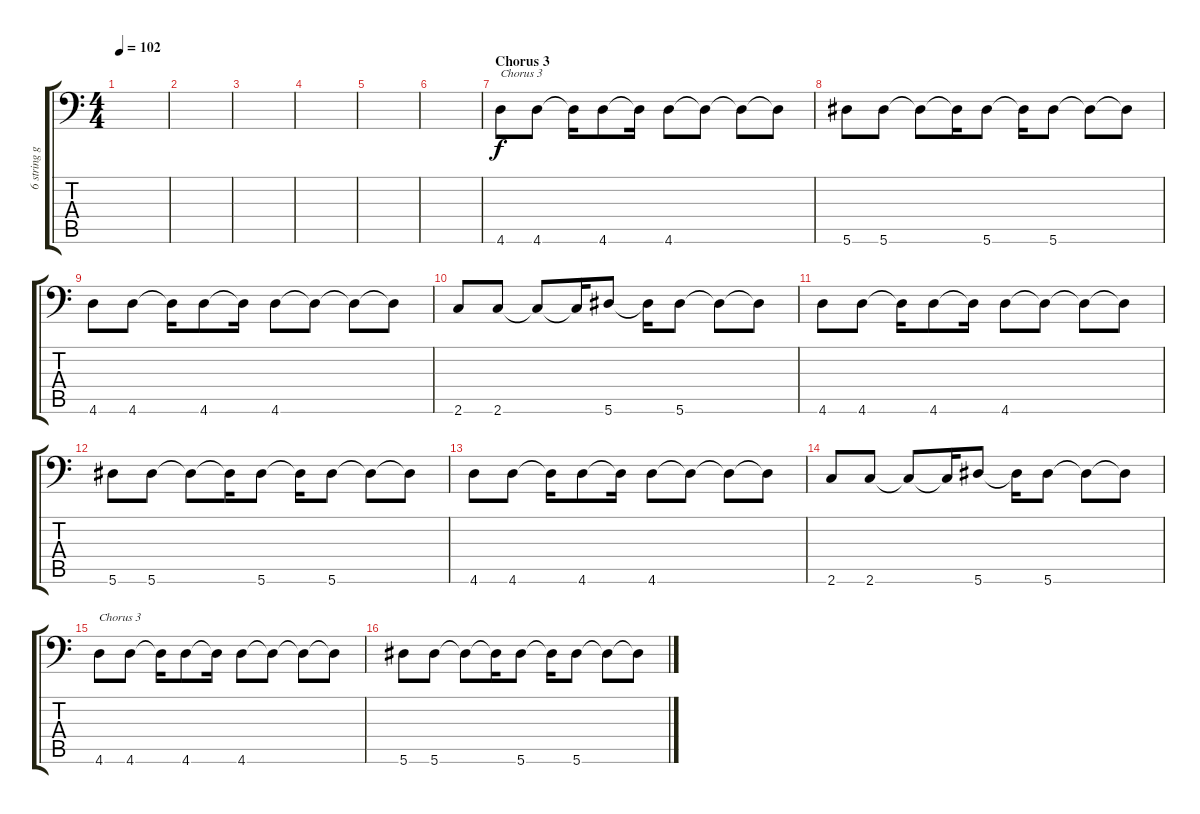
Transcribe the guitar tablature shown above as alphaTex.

\track ("6 string guitar (if you don't have 7 str" "6 string g") {instrument overdrivenguitar}
\staff {score tabs}
\tuning (C4 G3 Eb3 Bb2 F2 Bb1) {hide}
\ts (4 4)
\tempo 102
\clef f4
\ks c
|
|
|
|
|
|
\section ("" "Chorus 3")
4.6.8{txt "Chorus 3"} 4.6.8 4.6{t}.16 4.6.8 4.6{t}.16 4.6.8 4.6{t}.8 4.6{t}.8 4.6{t}.8 |
5.6.8 5.6.8 5.6{t}.8 5.6{t}.16 5.6.8 5.6{t}.16 5.6.8 5.6{t}.8 5.6{t}.8 |
4.6.8 4.6.8 4.6{t}.16 4.6.8 4.6{t}.16 4.6.8 4.6{t}.8 4.6{t}.8 4.6{t}.8 |
2.6.8 2.6.8 2.6{t}.8 2.6{t}.16 5.6.8 5.6{t}.16 5.6.8 5.6{t}.8 5.6{t}.8 |
4.6.8 4.6.8 4.6{t}.16 4.6.8 4.6{t}.16 4.6.8 4.6{t}.8 4.6{t}.8 4.6{t}.8 |
5.6.8 5.6.8 5.6{t}.8 5.6{t}.16 5.6.8 5.6{t}.16 5.6.8 5.6{t}.8 5.6{t}.8 |
4.6.8 4.6.8 4.6{t}.16 4.6.8 4.6{t}.16 4.6.8 4.6{t}.8 4.6{t}.8 4.6{t}.8 |
2.6.8 2.6.8 2.6{t}.8 2.6{t}.16 5.6.8 5.6{t}.16 5.6.8 5.6{t}.8 5.6{t}.8 |
4.6.8{txt "Chorus 3"} 4.6.8 4.6{t}.16 4.6.8 4.6{t}.16 4.6.8 4.6{t}.8 4.6{t}.8 4.6{t}.8 |
5.6.8 5.6.8 5.6{t}.8 5.6{t}.16 5.6.8 5.6{t}.16 5.6.8 5.6{t}.8 5.6{t}.8
